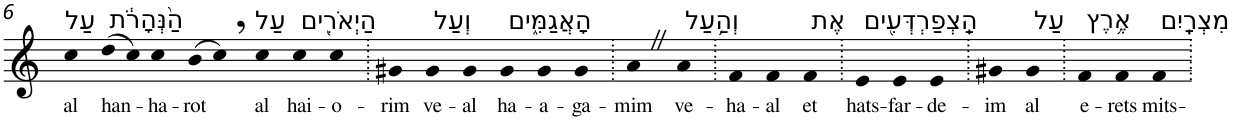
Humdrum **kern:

**kern	**text
*part1	*part1
*staff1	*staff1
*I"Piano	*
*I'Pno	*
!!LO:PB:g=z
*clefG2	*
*k[]	*
=6	=6
!LO:TX:a:t=עַל	!
!	!LO:LY:b
4cc	al
!LO:TX:a:t=הַ֨נְּהָרֹ֔ת	!
!	!LO:LY:b
(>8dd	han-
8cc)	.
!	!LO:LY:b
4cc	-ha-
!	!LO:LY:b
(>8b	-rot
8cc,)	.
!LO:TX:a:t=עַל	!
!	!LO:LY:b
4cc	al
!LO:TX:a:t=הַיְאֹרִ֖ים	!
!	!LO:LY:b
4cc	hai-
!	!LO:LY:b
4cc	-o-
=7.	=7.
!	!LO:LY:b
4g#X	-rim
!LO:TX:a:t=וְעַל	!
!	!LO:LY:b
4g#	ve-
!	!LO:LY:b
4g#	-al
!LO:TX:a:t=הָאֲגַמִּ֑ים	!
!	!LO:LY:b
4g#	ha-
!	!LO:LY:b
4g#	-a-
!	!LO:LY:b
4g#	-ga-
=8.	=8.
!	!LO:LY:b
4aZ	-mim
!LO:TX:a:t=וְהַ֥עַל	!
!	!LO:LY:b
4a	ve-
=9.	=9.
!	!LO:LY:b
4f	-ha-
!	!LO:LY:b
4f	-al
!LO:TX:a:t=אֶת	!
!	!LO:LY:b
4f	et
=10.	=10.
!LO:TX:a:t=הַֽצְפַרְדְּעִ֖ים	!
!	!LO:LY:b
4e	hats-
!	!LO:LY:b
4e	-far-
!	!LO:LY:b
4e	-de-
=11.	=11.
!	!LO:LY:b
4g#X	-im
!LO:TX:a:t=עַל	!
!	!LO:LY:b
4g#	al
=12.	=12.
!LO:TX:a:t=אֶ֥רֶץ	!
!	!LO:LY:b
4f	e-
!	!LO:LY:b
4f	-rets
!LO:TX:a:t=מִצְרָֽיִם	!
!	!LO:LY:b
4f	mits-
=.	=.
*-	*-
